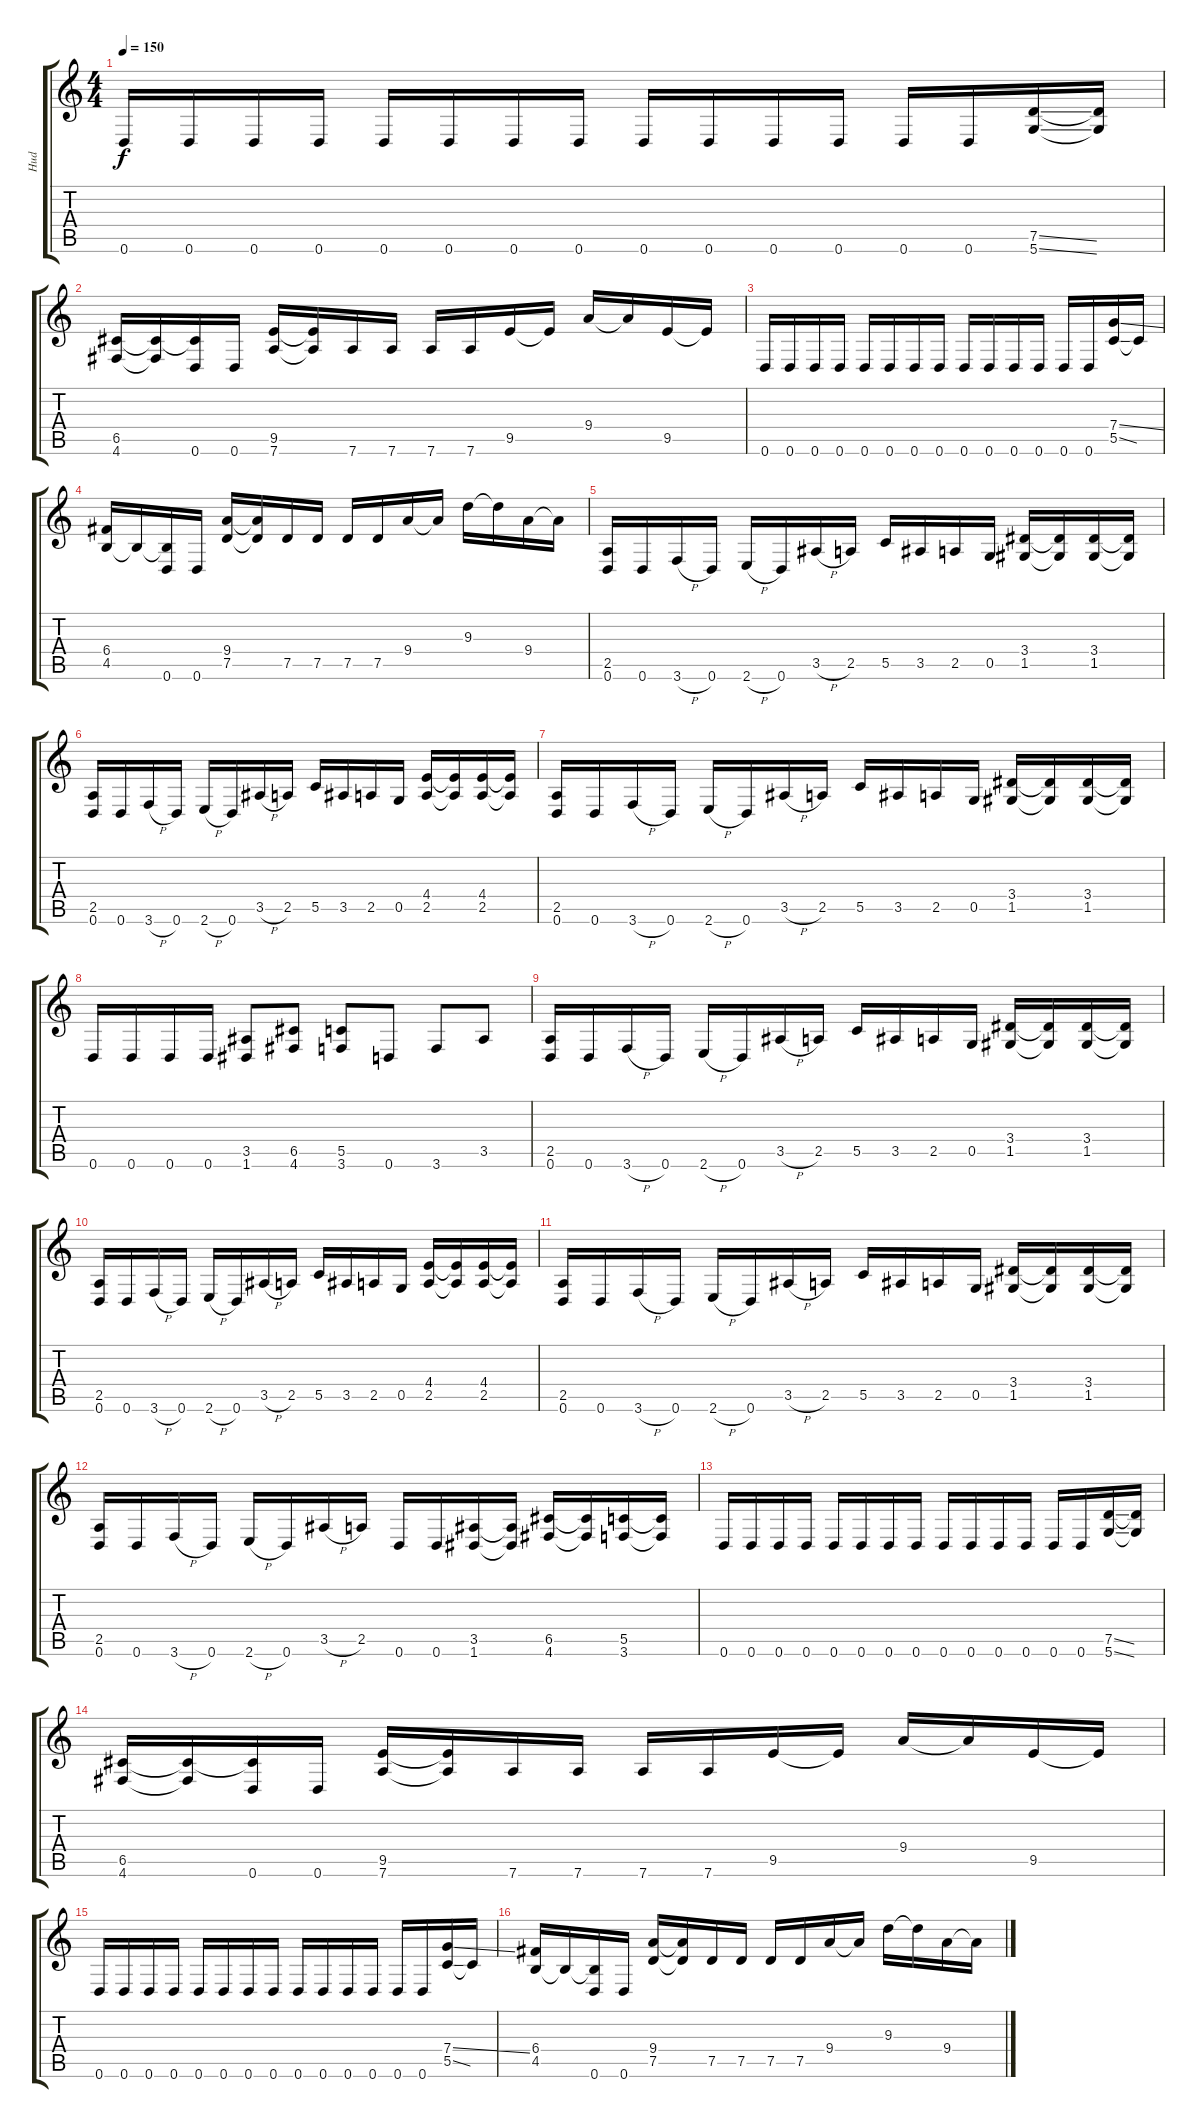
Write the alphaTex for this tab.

\track ("Hud" "Hud") {instrument overdrivenguitar}
\staff {score tabs}
\tuning (D4 A3 F3 C3 G2 D2) {hide}
\ts (4 4)
\tempo 150
\clef g2
\ks c
0.6.16{dy f} 0.6.16 0.6.16 0.6.16 0.6.16 0.6.16 0.6.16 0.6.16 0.6.16 0.6.16 0.6.16 0.6.16 0.6.16 0.6.16 (7.5{ss} 5.6{ss}).16 (7.5{t} 5.6{t}).16 |
(6.5 4.6).16 (6.5{t} 4.6{t}).16 (6.5{t} 0.6).16 0.6.16 (9.5 7.6).16 (9.5{t} 7.6{t}).16 7.6.16 7.6.16 7.6.16 7.6.16 9.5.16 9.5{t}.16 9.4.16 9.4{t}.16 9.5.16 9.5{t}.16 |
0.6.16 0.6.16 0.6.16 0.6.16 0.6.16 0.6.16 0.6.16 0.6.16 0.6.16 0.6.16 0.6.16 0.6.16 0.6.16 0.6.16 (7.4{ss} 5.5{ss}).16 5.5{t}.16 |
(6.4 4.5).16 4.5{t}.16 (4.5{t} 0.6).16 0.6.16 (9.4 7.5).16 (9.4{t} 7.5{t}).16 7.5.16 7.5.16 7.5.16 7.5.16 9.4.16 9.4{t}.16 9.3.16 9.3{t}.16 9.4.16 9.4{t}.16 |
(2.5 0.6).16 0.6.16 3.6{h}.16 0.6.16 2.6{h}.16 0.6.16 3.5{h}.16 2.5.16 5.5.16 3.5.16 2.5.16 0.5.16 (3.4 1.5).16 (3.4{t} 1.5{t}).16 (3.4 1.5).16 (3.4{t} 1.5{t}).16 |
(2.5 0.6).16 0.6.16 3.6{h}.16 0.6.16 2.6{h}.16 0.6.16 3.5{h}.16 2.5.16 5.5.16 3.5.16 2.5.16 0.5.16 (4.4 2.5).16 (4.4{t} 2.5{t}).16 (4.4 2.5).16 (4.4{t} 2.5{t}).16 |
(2.5 0.6).16 0.6.16 3.6{h}.16 0.6.16 2.6{h}.16 0.6.16 3.5{h}.16 2.5.16 5.5.16 3.5.16 2.5.16 0.5.16 (3.4 1.5).16 (3.4{t} 1.5{t}).16 (3.4 1.5).16 (3.4{t} 1.5{t}).16 |
0.6.16 0.6.16 0.6.16 0.6.16 (3.5 1.6).8 (6.5 4.6).8 (5.5 3.6).8 0.6.8 3.6.8 3.5.8 |
(2.5 0.6).16 0.6.16 3.6{h}.16 0.6.16 2.6{h}.16 0.6.16 3.5{h}.16 2.5.16 5.5.16 3.5.16 2.5.16 0.5.16 (3.4 1.5).16 (3.4{t} 1.5{t}).16 (3.4 1.5).16 (3.4{t} 1.5{t}).16 |
(2.5 0.6).16 0.6.16 3.6{h}.16 0.6.16 2.6{h}.16 0.6.16 3.5{h}.16 2.5.16 5.5.16 3.5.16 2.5.16 0.5.16 (4.4 2.5).16 (4.4{t} 2.5{t}).16 (4.4 2.5).16 (4.4{t} 2.5{t}).16 |
(2.5 0.6).16 0.6.16 3.6{h}.16 0.6.16 2.6{h}.16 0.6.16 3.5{h}.16 2.5.16 5.5.16 3.5.16 2.5.16 0.5.16 (3.4 1.5).16 (3.4{t} 1.5{t}).16 (3.4 1.5).16 (3.4{t} 1.5{t}).16 |
(2.5 0.6).16 0.6.16 3.6{h}.16 0.6.16 2.6{h}.16 0.6.16 3.5{h}.16 2.5.16 0.6.16 0.6.16 (3.5 1.6).16 (3.5{t} 1.6{t}).16 (6.5 4.6).16 (6.5{t} 4.6{t}).16 (5.5 3.6).16 (5.5{t} 3.6{t}).16 |
0.6.16 0.6.16 0.6.16 0.6.16 0.6.16 0.6.16 0.6.16 0.6.16 0.6.16 0.6.16 0.6.16 0.6.16 0.6.16 0.6.16 (7.5{ss} 5.6{ss}).16 (7.5{t} 5.6{t}).16 |
(6.5 4.6).16 (6.5{t} 4.6{t}).16 (6.5{t} 0.6).16 0.6.16 (9.5 7.6).16 (9.5{t} 7.6{t}).16 7.6.16 7.6.16 7.6.16 7.6.16 9.5.16 9.5{t}.16 9.4.16 9.4{t}.16 9.5.16 9.5{t}.16 |
0.6.16 0.6.16 0.6.16 0.6.16 0.6.16 0.6.16 0.6.16 0.6.16 0.6.16 0.6.16 0.6.16 0.6.16 0.6.16 0.6.16 (7.4{ss} 5.5{ss}).16 5.5{t}.16 |
(6.4 4.5).16 4.5{t}.16 (4.5{t} 0.6).16 0.6.16 (9.4 7.5).16 (9.4{t} 7.5{t}).16 7.5.16 7.5.16 7.5.16 7.5.16 9.4.16 9.4{t}.16 9.3.16 9.3{t}.16 9.4.16 9.4{t}.16
